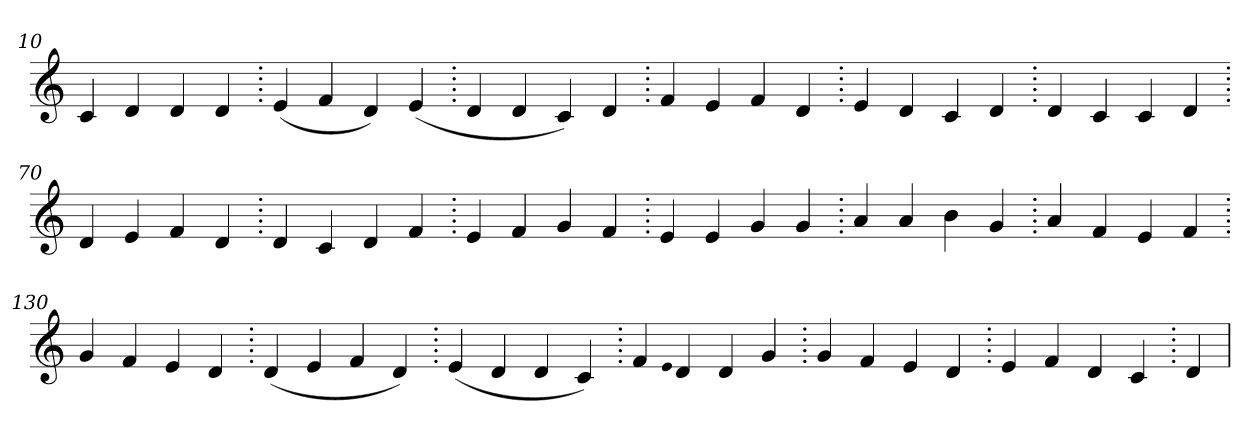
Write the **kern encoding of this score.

**kern
*part1
*staff1
*clefG2
=10.
4c
4d
4d
4d
=20.
(>4e
4f
4d)
(>4e
=30.
4d
4d
4c)
4d
=40.
4f
4e
4f
4d
=50.
4e
4d
4c
4d
=60.
4d
4c
4c
4d
=70.
4d
4e
4f
4d
=80.
4d
4c
4d
4f
=90.
4e
4f
4g
4f
=100.
4e
4e
4g
4g
=110.
4a
4a
4b
4g
=120.
4a
4f
4e
4f
=130.
4g
4f
4e
4d
=140.
(>4d
4e
4f
4d)
=150.
(>4e
4d
4d
4c)
=160.
4f
qqe
4d
4d
4g
=170.
4g
4f
4e
4d
=180.
4e
4f
4d
4c
=190.
4d
=
*-
